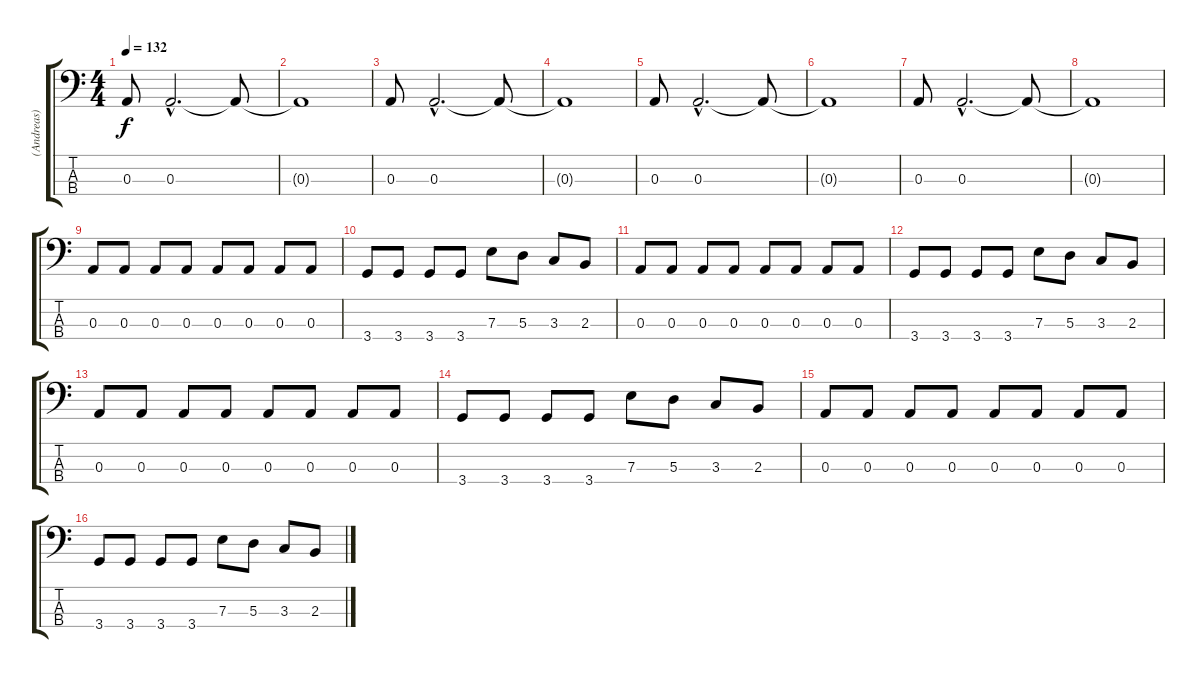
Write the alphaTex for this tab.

\track ("(Andreas) Bass" "(Andreas) ") {instrument electricbassfinger}
\staff {score tabs}
\tuning (G2 D2 A1 E1) {hide}
\ts (4 4)
\tempo 132
\clef f4
\ks c
0.3.8{dy f volume 9 instrument electricbassfinger} 0.3{hac}.2{d} 0.3{t}.8 |
0.3{t}.1 |
0.3.8 0.3{hac}.2{d} 0.3{t}.8 |
0.3{t}.1 |
0.3.8 0.3{hac}.2{d} 0.3{t}.8 |
0.3{t}.1 |
0.3.8 0.3{hac}.2{d} 0.3{t}.8 |
0.3{t}.1 |
0.3.8{volume 14} 0.3.8 0.3.8 0.3.8 0.3.8 0.3.8 0.3.8 0.3.8 |
3.4.8 3.4.8 3.4.8 3.4.8 7.3.8 5.3.8 3.3.8 2.3.8 |
0.3.8 0.3.8 0.3.8 0.3.8 0.3.8 0.3.8 0.3.8 0.3.8 |
3.4.8 3.4.8 3.4.8 3.4.8 7.3.8 5.3.8 3.3.8 2.3.8 |
0.3.8 0.3.8 0.3.8 0.3.8 0.3.8 0.3.8 0.3.8 0.3.8 |
3.4.8 3.4.8 3.4.8 3.4.8 7.3.8 5.3.8 3.3.8 2.3.8 |
0.3.8 0.3.8 0.3.8 0.3.8 0.3.8 0.3.8 0.3.8 0.3.8 |
3.4.8 3.4.8 3.4.8 3.4.8 7.3.8 5.3.8 3.3.8 2.3.8
